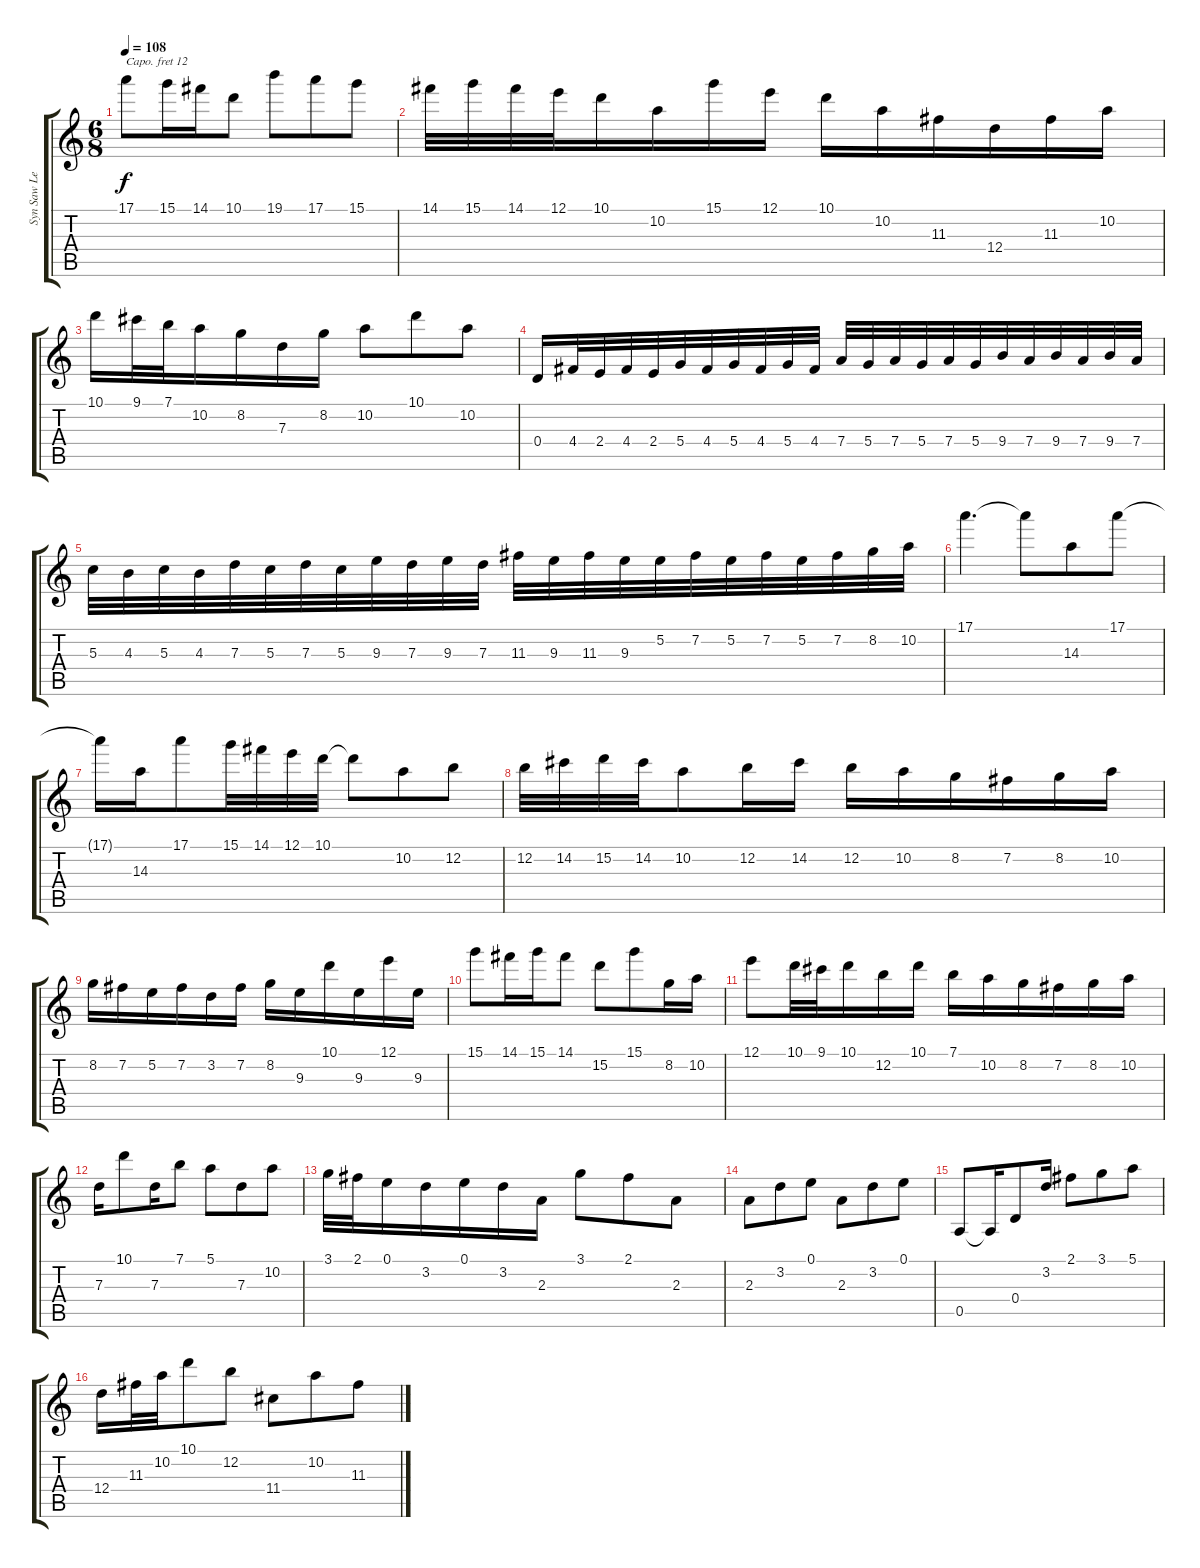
\track ("Syn Saw Leads" "Syn Saw Le") {instrument lead2sawtooth}
\staff {score tabs}
\capo 12
\tuning (E4 B3 G3 D3 A2 E2) {hide}
\ts (6 8)
\tempo 108
\clef g2
\ks c
17.1{t}.8{dy f} 15.1.16 14.1.16 10.1.8 19.1.8 17.1.8 15.1.8 |
14.1.32 15.1.32 14.1.32 12.1.32 10.1.16 10.2.16 15.1.16 12.1.16 10.1.16 10.2.16 11.3.16 12.4.16 11.3.16 10.2.16 |
10.1.16 9.1.32 7.1.32 10.2.16 8.2.16 7.3.16 8.2.16 10.2.8 10.1.8 10.2.8 |
0.4.16 4.4.32 2.4.32 4.4.32 2.4.32 5.4.32 4.4.32 5.4.32 4.4.32 5.4.32 4.4.32 7.4.32 5.4.32 7.4.32 5.4.32 7.4.32 5.4.32 9.4.32 7.4.32 9.4.32 7.4.32 9.4.32 7.4.32 |
5.3.32 4.3.32 5.3.32 4.3.32 7.3.32 5.3.32 7.3.32 5.3.32 9.3.32 7.3.32 9.3.32 7.3.32 11.3.32 9.3.32 11.3.32 9.3.32 5.2.32 7.2.32 5.2.32 7.2.32 5.2.32 7.2.32 8.2.32 10.2.32 |
17.1.4{d} 17.1{t}.8 14.3.8 17.1.8 |
17.1{t}.16 14.3.16 17.1.8 15.1.32 14.1.32 12.1.32 10.1.32 10.1{t}.8 10.2.8 12.2.8 |
12.2.32 14.2.32 15.2.32 14.2.32 10.2.8 12.2.16 14.2.16 12.2.16 10.2.16 8.2.16 7.2.16 8.2.16 10.2.16 |
8.2.16 7.2.16 5.2.16 7.2.16 3.2.16 7.2.16 8.2.16 9.3.16 10.1.16 9.3.16 12.1.16 9.3.16 |
15.1.8 14.1.16 15.1.16 14.1.8 15.2.8 15.1.8 8.2.16 10.2.16 |
12.1.8 10.1.32 9.1.32 10.1.16 12.2.16 10.1.16 7.1.16 10.2.16 8.2.16 7.2.16 8.2.16 10.2.16 |
7.3.16 10.1.8 7.3.16 7.1.8 5.1.8 7.3.8 10.2.8 |
3.1.32 2.1.32 0.1.16 3.2.16 0.1.16 3.2.16 2.3.16 3.1.8 2.1.8 2.3.8 |
2.3.8 3.2.8 0.1.8 2.3.8 3.2.8 0.1.8 |
0.5.8 0.5{t}.16 0.4.8 3.2.16 2.1.8 3.1.8 5.1.8 |
12.4.16 11.3.32 10.2.32 10.1.8 12.2.8 11.4.8 10.2.8 11.3.8
